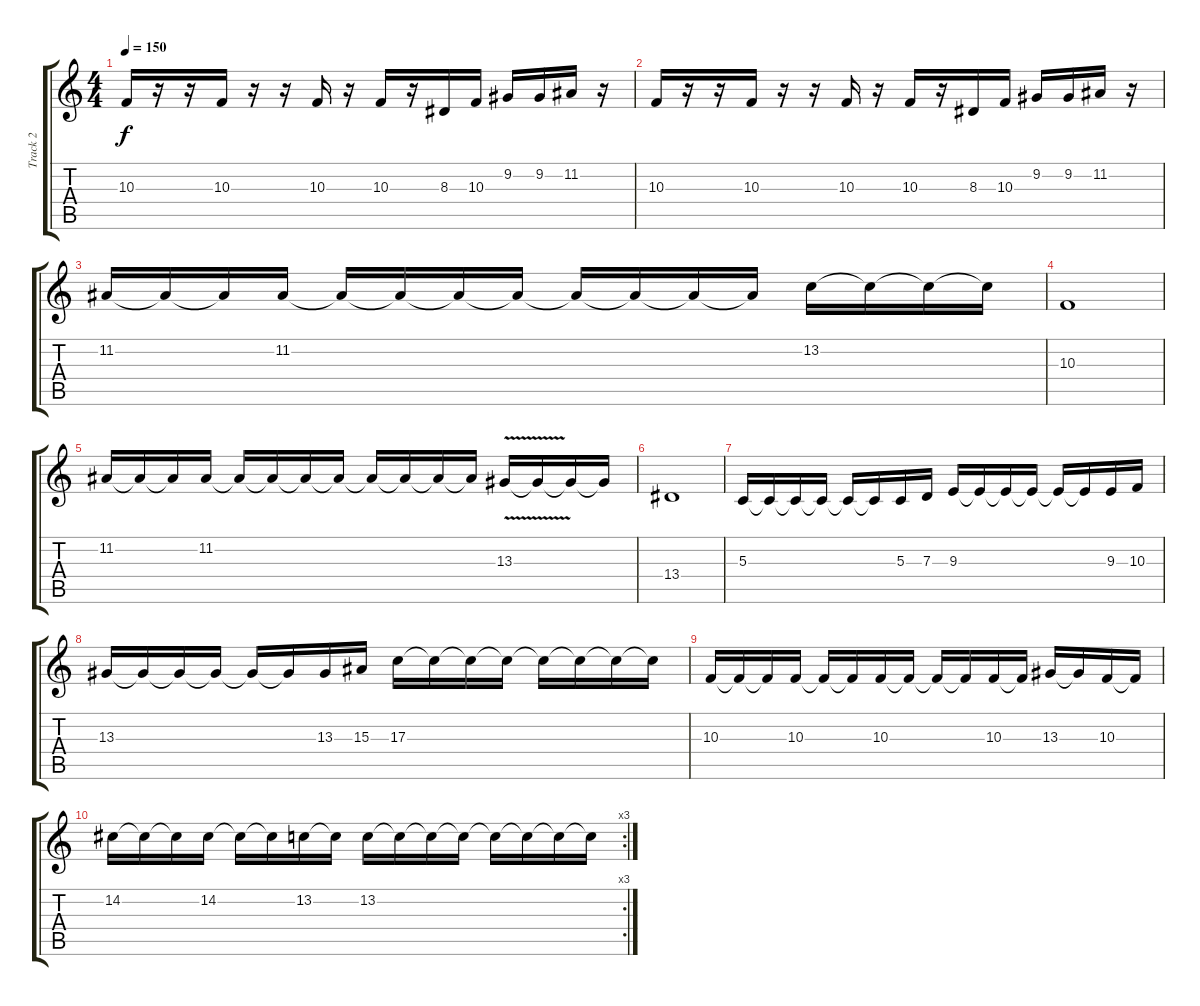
\track ("Track 2" "Track 2") {instrument lead5charang bank 255}
\staff {score tabs}
\tuning (E4 B3 G3 D3 A2 E2) {hide}
\ts (4 4)
\tempo 150
\clef g2
\ks c
10.3.16{dy f} r.16 r.16 10.3.16 r.16 r.16 10.3.16 r.16 10.3.16 r.16 8.3.16 10.3.16 9.2.16 9.2.16 11.2.16 r.16 |
10.3.16 r.16 r.16 10.3.16 r.16 r.16 10.3.16 r.16 10.3.16 r.16 8.3.16 10.3.16 9.2.16 9.2.16 11.2.16 r.16 |
11.2.16 11.2{t}.16 11.2{t}.16 11.2.16 11.2{t}.16 11.2{t}.16 11.2{t}.16 11.2{t}.16 11.2{t}.16 11.2{t}.16 11.2{t}.16 11.2{t}.16 13.2.16 13.2{t}.16 13.2{t}.16 13.2{t}.16 |
10.3.1 |
11.2.16 11.2{t}.16 11.2{t}.16 11.2.16 11.2{t}.16 11.2{t}.16 11.2{t}.16 11.2{t}.16 11.2{t}.16 11.2{t}.16 11.2{t}.16 11.2{t}.16 13.3{v}.16 13.3{t}.16 13.3{t}.16 13.3{t}.16 |
13.4.1 |
5.3.16 5.3{t}.16 5.3{t}.16 5.3{t}.16 5.3{t}.16 5.3{t}.16 5.3.16 7.3.16 9.3.16 9.3{t}.16 9.3{t}.16 9.3{t}.16 9.3{t}.16 9.3{t}.16 9.3.16 10.3.16 |
13.3.16 13.3{t}.16 13.3{t}.16 13.3{t}.16 13.3{t}.16 13.3{t}.16 13.3.16 15.3.16 17.3.16 17.3{t}.16 17.3{t}.16 17.3{t}.16 17.3{t}.16 17.3{t}.16 17.3{t}.16 17.3{t}.16 |
10.3.16 10.3{t}.16 10.3{t}.16 10.3.16 10.3{t}.16 10.3{t}.16 10.3.16 10.3{t}.16 10.3{t}.16 10.3{t}.16 10.3.16 10.3{t}.16 13.3.16 13.3{t}.16 10.3.16 10.3{t}.16 |
\rc 3
14.2.16 14.2{t}.16 14.2{t}.16 14.2.16 14.2{t}.16 14.2{t}.16 13.2.16 13.2{t}.16 13.2.16 13.2{t}.16 13.2{t}.16 13.2{t}.16 13.2{t}.16 13.2{t}.16 13.2{t}.16 13.2{t}.16
